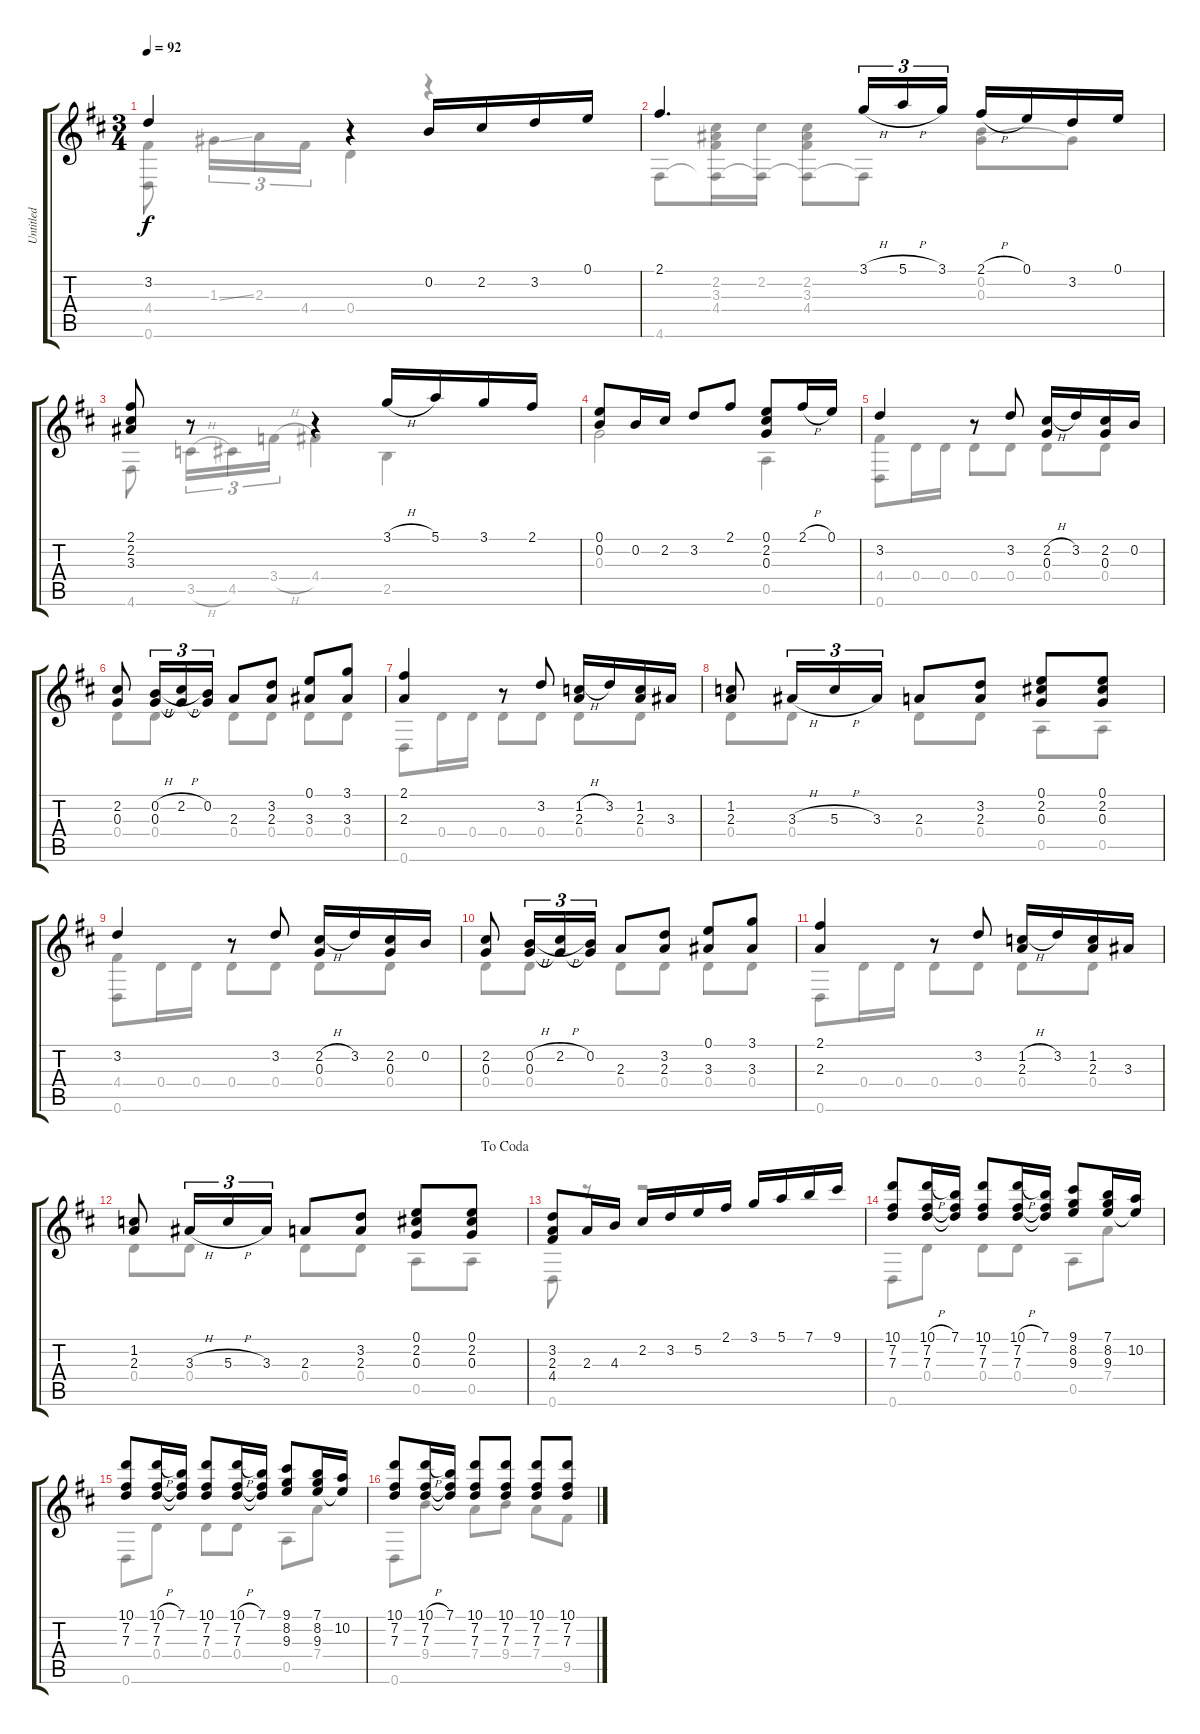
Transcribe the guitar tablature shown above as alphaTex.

\track ("Untitled" "Untitled") {instrument acousticguitarnylon}
\staff {score tabs}
\tuning (E4 B3 G3 D3 A2 D2) {hide}
\voice
\ts (3 4)
\tempo 92
\clef g2
\ks d
3.2.4{dy f} r.4 0.2.16 2.2.16 3.2.16 0.1.16 |
2.1.4{d} 3.1{h}.16{tu (3 2)} 5.1{h}.16{tu (3 2)} 3.1.16{tu (3 2)} 2.1{h}.16 0.1.16 3.2.16 0.1.16 |
(2.1 2.2 3.3).8 r.8 r.4 3.1{h}.16 5.1.16 3.1.16 2.1.16 |
(0.1 0.2).8 0.2.16 2.2.16 3.2.8 2.1.8 (0.1 2.2 0.3).8 2.1{h}.16 0.1.16 |
3.2.4 r.8 3.2.8 (2.2{h} 0.3).16 3.2.16 (2.2 0.3).16 0.2.16 |
(2.2 0.3).8 (0.2{h} 0.3).16{tu (3 2)} (2.2{h} 0.3{t}).16{tu (3 2)} (0.2 0.3{t}).16{tu (3 2)} 2.3.8 (3.2 2.3).8 (0.1 3.3).8 (3.1 3.3).8 |
(2.1 2.3).4 r.8 3.2.8 (1.2{h} 2.3).16 3.2.16 (1.2 2.3).16 3.3.16 |
(1.2 2.3).8 3.3{h}.16{tu (3 2)} 5.3{h}.16{tu (3 2)} 3.3.16{tu (3 2)} 2.3.8 (3.2 2.3).8 (0.1 2.2 0.3).8 (0.1 2.2 0.3).8 |
3.2.4 r.8 3.2.8 (2.2{h} 0.3).16 3.2.16 (2.2 0.3).16 0.2.16 |
(2.2 0.3).8 (0.2{h} 0.3).16{tu (3 2)} (2.2{h} 0.3{t}).16{tu (3 2)} (0.2 0.3{t}).16{tu (3 2)} 2.3.8 (3.2 2.3).8 (0.1 3.3).8 (3.1 3.3).8 |
(2.1 2.3).4 r.8 3.2.8 (1.2{h} 2.3).16 3.2.16 (1.2 2.3).16 3.3.16 |
\jump dacoda
(1.2 2.3).8 3.3{h}.16{tu (3 2)} 5.3{h}.16{tu (3 2)} 3.3.16{tu (3 2)} 2.3.8 (3.2 2.3).8 (0.1 2.2 0.3).8 (0.1 2.2 0.3).8 |
(3.2 2.3 4.4).8 2.3.16 4.3.16 2.2.16 3.2.16 5.2.16 2.1.16 3.1.16 5.1.16 7.1.16 9.1.16 |
(10.1 7.2 7.3).8 (10.1{h} 7.2 7.3).16 (7.1 7.2{t} 7.3{t}).16 (10.1 7.2 7.3).8 (10.1{h} 7.2 7.3).16 (7.1 7.2{t} 7.3{t}).16 (9.1 8.2 9.3).8 (7.1 8.2 9.3).16 (10.2 9.3{t}).16 |
(10.1 7.2 7.3).8 (10.1{h} 7.2 7.3).16 (7.1 7.2{t} 7.3{t}).16 (10.1 7.2 7.3).8 (10.1{h} 7.2 7.3).16 (7.1 7.2{t} 7.3{t}).16 (9.1 8.2 9.3).8 (7.1 8.2 9.3).16 (10.2 9.3{t}).16 |
(10.1 7.2 7.3).8 (10.1{h} 7.2 7.3).16 (7.1 7.2{t} 7.3{t}).16 (10.1 7.2 7.3).8 (10.1 7.2 7.3).8 (10.1 7.2 7.3).8 (10.1 7.2 7.3).8
\voice
\clef g2
\ottava regular
\simile none
\ks d
(4.4 0.6).8{dy f} 1.3{ss}.16{tu (3 2)} 2.3.16{tu (3 2)} 4.4.16{tu (3 2)} 0.4.4 r.4 |
4.6.8 (2.2 3.3 4.4 4.6{t}).16 (2.2 4.6{t}).16 (2.2 3.3 4.4 4.6{t}).8 4.6{t}.8 (0.2 0.3).8 0.3{t}.8 |
4.6.8 3.5{h}.16{tu (3 2)} 4.5.16{tu (3 2)} 3.4{h}.16{tu (3 2)} 4.4.4 2.5.4 |
0.3.2 0.5.4 |
(4.4 0.6).8 0.4.16 0.4.16 0.4.8 0.4.8 0.4.8 0.4.8 |
0.4.8 0.4.8 0.4.8 0.4.8 0.4.8 0.4.8 |
0.6.8 0.4.16 0.4.16 0.4.8 0.4.8 0.4.8 0.4.8 |
0.4.8 0.4.8 0.4.8 0.4.8 0.5.8 0.5.8 |
(4.4 0.6).8 0.4.16 0.4.16 0.4.8 0.4.8 0.4.8 0.4.8 |
0.4.8 0.4.8 0.4.8 0.4.8 0.4.8 0.4.8 |
0.6.8 0.4.16 0.4.16 0.4.8 0.4.8 0.4.8 0.4.8 |
0.4.8 0.4.8 0.4.8 0.4.8 0.5.8 0.5.8 |
0.6.8 r.8 r.2 |
0.6.8 0.4.8 0.4.8 0.4.8 0.5.8 7.4.8 |
0.6.8 0.4.8 0.4.8 0.4.8 0.5.8 7.4.8 |
0.6.8 9.4.8 7.4.8 9.4.8 7.4.8 9.5.8
